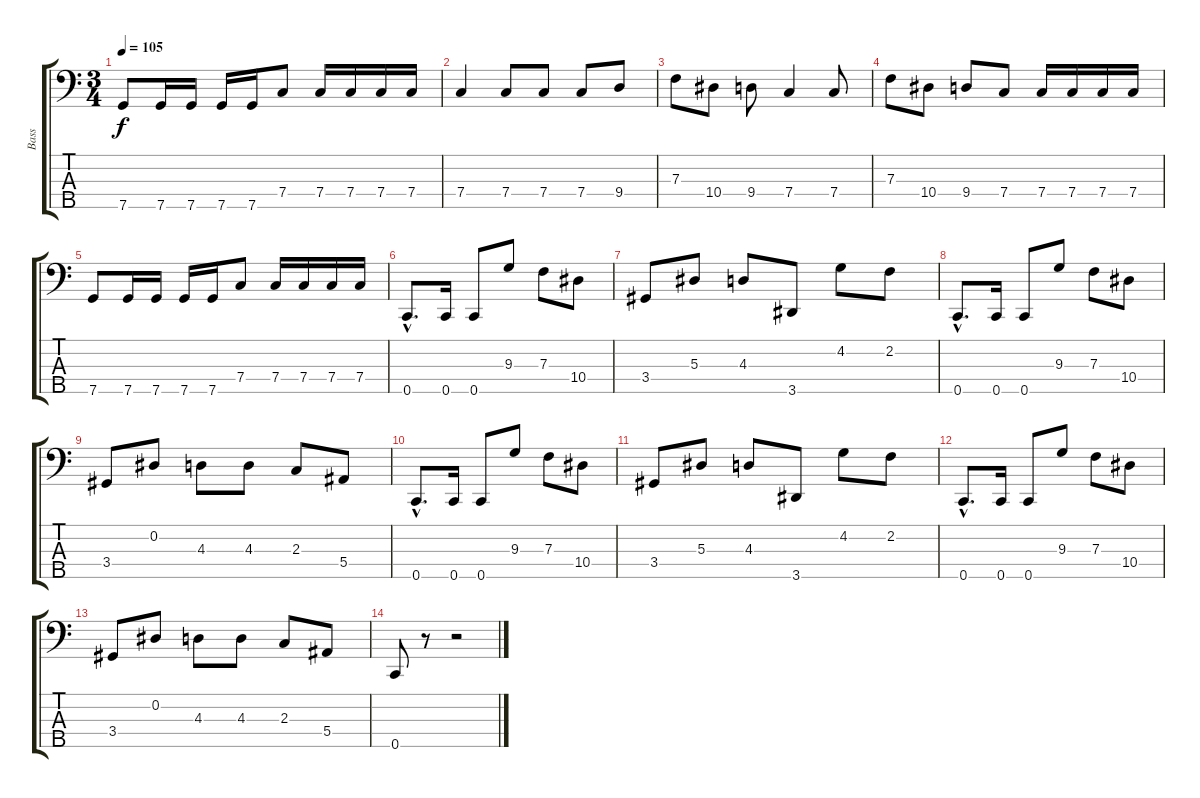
\track ("Bass" "Bass") {instrument electricbassfinger}
\staff {score tabs}
\tuning (Ab2 Eb2 Bb1 F1 C1) {hide}
\ts (3 4)
\tempo 105
\clef f4
\ks c
7.5.8{dy f} 7.5.16 7.5.16 7.5.16 7.5.16 7.4.8 7.4.16 7.4.16 7.4.16 7.4.16 |
7.4.4 7.4.8 7.4.8 7.4.8 9.4.8 |
7.3.8 10.4.8 9.4.8 7.4.4 7.4.8 |
7.3.8 10.4.8 9.4.8 7.4.8 7.4.16 7.4.16 7.4.16 7.4.16 |
7.5.8 7.5.16 7.5.16 7.5.16 7.5.16 7.4.8 7.4.16 7.4.16 7.4.16 7.4.16 |
0.5{hac}.8{d} 0.5.16 0.5.8 9.3.8 7.3.8 10.4.8 |
3.4.8 5.3.8 4.3.8 3.5.8 4.2.8 2.2.8 |
0.5{hac}.8{d} 0.5.16 0.5.8 9.3.8 7.3.8 10.4.8 |
3.4.8 0.2.8 4.3.8 4.3.8 2.3.8 5.4.8 |
0.5{hac}.8{d} 0.5.16 0.5.8 9.3.8 7.3.8 10.4.8 |
3.4.8 5.3.8 4.3.8 3.5.8 4.2.8 2.2.8 |
0.5{hac}.8{d} 0.5.16 0.5.8 9.3.8 7.3.8 10.4.8 |
3.4.8 0.2.8 4.3.8 4.3.8 2.3.8 5.4.8 |
0.5.8 r.8 r.2
